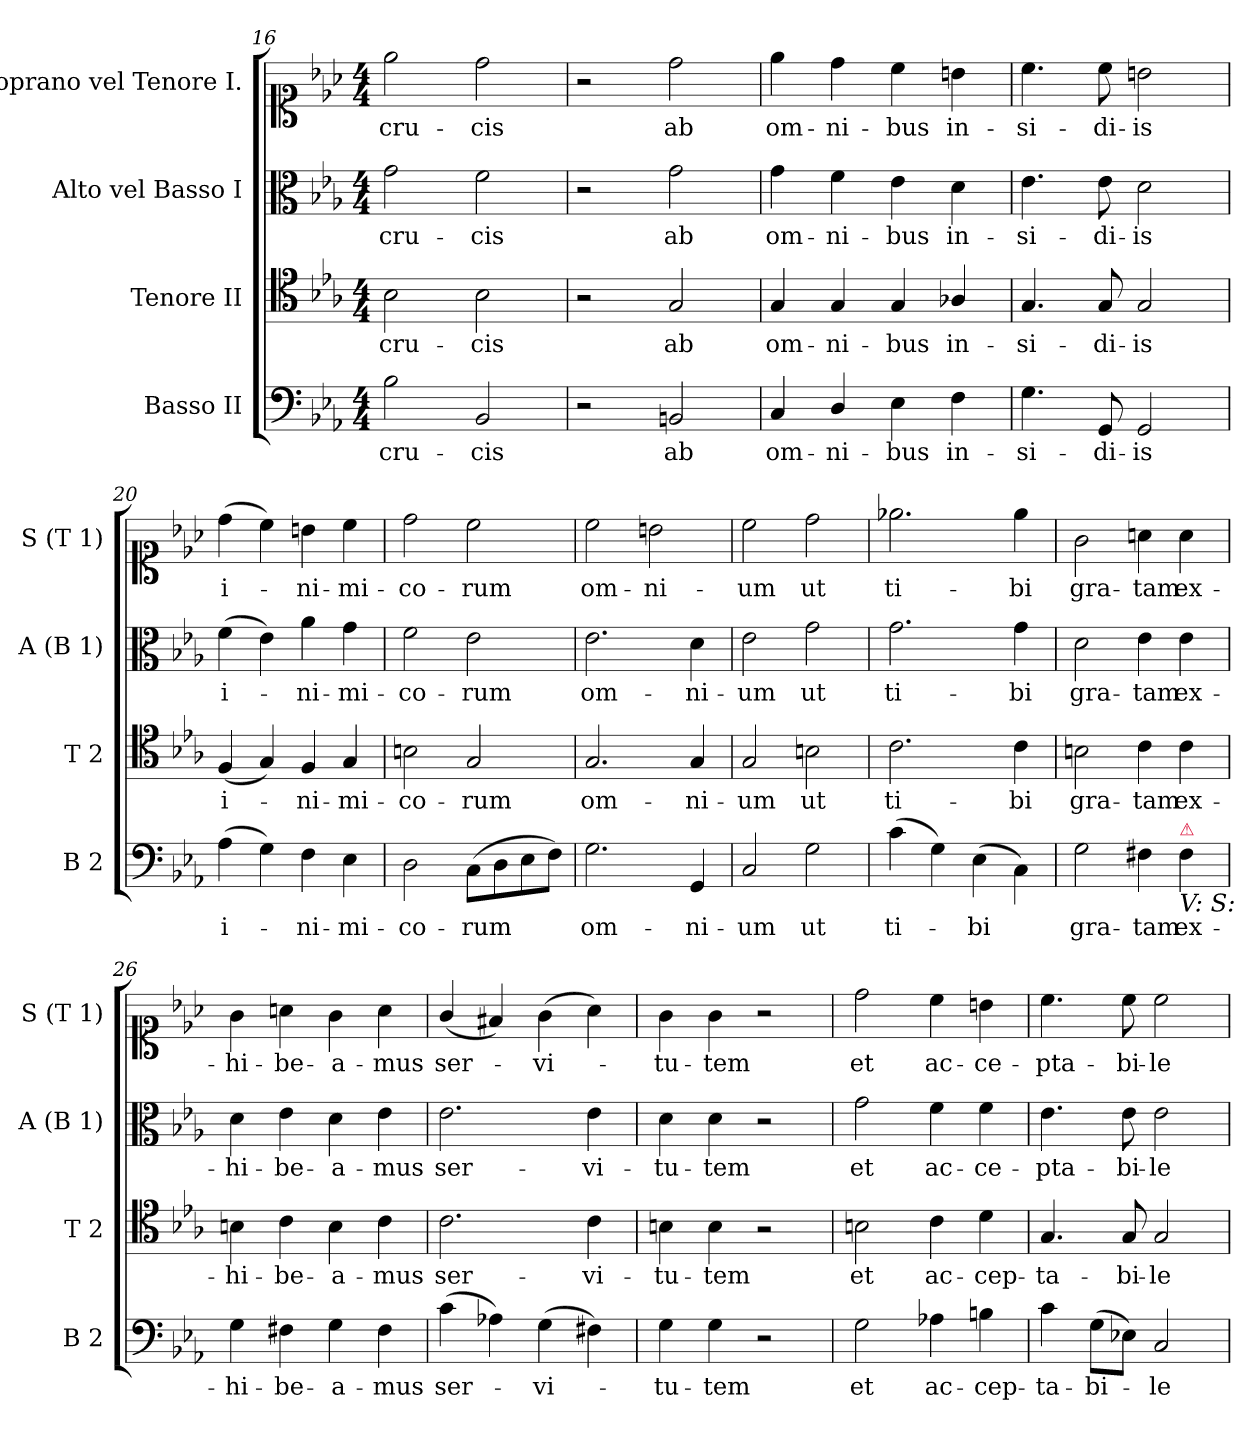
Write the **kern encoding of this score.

**kern	**text	**kern	**text	**kern	**text	**kern	**text
*part4	*part4	*part3	*part3	*part2	*part2	*part1	*part1
*staff4	*staff4	*staff3	*staff3	*staff2	*staff2	*staff1	*staff1
*I"Basso II	*	*I"Tenore II	*	*I"Alto vel Basso I	*	*I"Soprano vel Tenore I.	*
*I'B 2	*	*I'T 2	*	*I'A (B 1)	*	*I'S (T 1)	*
*clefF4	*	*clefC4	*	*clefC3	*	*clefC1	*
*k[b-e-a-]	*	*k[b-e-a-]	*	*k[b-e-a-]	*	*k[b-e-a-]	*
*c:	*	*c:	*	*c:	*	*c:	*
*M4/4	*	*M4/4	*	*M4/4	*	*M4/4	*
=16	=16	=16	=16	=16	=16	=16	=16
2B-\	cru-	2B-\	cru-	2g\	cru-	2ee-\	cru-
2BB-/	-cis	2B-\	-cis	2f\	-cis	2dd\	-cis
=17	=17	=17	=17	=17	=17	=17	=17
2r	.	2r	.	2r	.	2r	.
2BBn/	ab	2G/	ab	2g\	ab	2dd\	ab
=18	=18	=18	=18	=18	=18	=18	=18
4C/	om-	4G/	om-	4g\	om-	4ee-\	om-
4D/	-ni-	4G/	-ni-	4f\	-ni-	4dd\	-ni-
4E-\	-bus	4G/	-bus	4e-\	-bus	4cc\	-bus
4F\	in-	4A-X/	in-	4d\	in-	4bn\	in-
=19	=19	=19	=19	=19	=19	=19	=19
4.G\	-si-	4.G/	-si-	4.e-\	-si-	4.cc\	-si-
8GG/	-di-	8G/	-di-	8e-\	-di-	8cc\	-di-
2GG/	-is	2G/	-is	2d\	-is	2bn\	-is
=20	=20	=20	=20	=20	=20	=20	=20
(>4A-\	i-	(<4F/	i-	(>4f\	i-	(>4dd\	i-
4G\)	.	4G/)	.	4e-\)	.	4cc\)	.
4F\	-ni-	4F/	-ni-	4a-\	-ni-	4bn\	-ni-
4E-\	-mi-	4G/	-mi-	4g\	-mi-	4cc\	-mi-
=21	=21	=21	=21	=21	=21	=21	=21
2D\	-co-	2Bn\	-co-	2f\	-co-	2dd\	-co-
(>8C\L	-rum	2G/	-rum	2e-\	-rum	2cc\	-rum
8D\	.	.	.	.	.	.	.
8E-\	.	.	.	.	.	.	.
8F\J)	.	.	.	.	.	.	.
=22	=22	=22	=22	=22	=22	=22	=22
2.G\	om-	2.G/	om-	2.e-\	om-	2cc\	om-
.	.	.	.	.	.	2bn\	-ni-
4GG/	-ni-	4G/	-ni-	4d\	-ni-	.	.
=23	=23	=23	=23	=23	=23	=23	=23
2C/	-um	2G/	-um	2e-\	-um	2cc\	-um
2G\	ut	2Bn\	ut	2g\	ut	2dd\	ut
=24	=24	=24	=24	=24	=24	=24	=24
(>4c\	ti-	2.c\	ti-	2.g\	ti-	2.ee-X\	ti-
4G\)	.	.	.	.	.	.	.
(>4E-\	-bi	.	.	.	.	.	.
4C\)	.	4c\	-bi	4g\	-bi	4ee-\	-bi
=25	=25	=25	=25	=25	=25	=25	=25
2G\	gra-	2Bn\	gra-	2d\	gra-	2g\	gra-
4F#X\	-tam	4c\	-tam	4e-\	-tam	4an\	-tam
!LO:TX:b:i:t=V&colon; S&colon;	!	!	!	!	!	!	!
!LO:TX:a:color=crimson:t=⚠	!	!	!	!	!	!	!
4F#\	ex-	4c\	ex-	4e-\	ex-	4a\	ex-
=26	=26	=26	=26	=26	=26	=26	=26
4G\	-hi-	4Bn\	-hi-	4d\	-hi-	4g\	-hi-
4F#X\	-be-	4c\	-be-	4e-\	-be-	4an\	-be-
4G\	-a-	4B\	-a-	4d\	-a-	4g\	-a-
4F#\	-mus	4c\	-mus	4e-\	-mus	4a\	-mus
=27	=27	=27	=27	=27	=27	=27	=27
(>4c\	ser-	2.c\	ser-	2.e-\	ser-	(<4g/	ser-
4A-X\)	.	.	.	.	.	4f#X/)	.
(>4G\	-vi-	.	.	.	.	(>4g\	-vi-
4F#X\)	.	4c\	-vi-	4e-\	-vi-	4a-\)	.
=28	=28	=28	=28	=28	=28	=28	=28
4G\	-tu-	4Bn\	-tu-	4d\	-tu-	4g\	-tu-
4G\	-tem	4B\	-tem	4d\	-tem	4g\	-tem
2r	.	2r	.	2r	.	2r	.
=29	=29	=29	=29	=29	=29	=29	=29
2G\	et	2Bn\	et	2g\	et	2dd\	et
4A-X\	ac-	4c\	ac-	4f\	ac-	4cc\	ac-
4Bn\	-cep-	4d\	-cep-	4f\	-ce-	4bn\	-ce-
=30	=30	=30	=30	=30	=30	=30	=30
4c\	-ta-	4.G/	-ta-	4.e-\	-pta-	4.cc\	-pta-
(>8G\L	-bi-	.	.	.	.	.	.
8E-X\J)	.	8G/	-bi-	8e-\	-bi-	8cc\	-bi-
2C/	-le	2G/	-le	2e-\	-le	2cc\	-le
=	=	=	=	=	=	=	=
*-	*-	*-	*-	*-	*-	*-	*-
